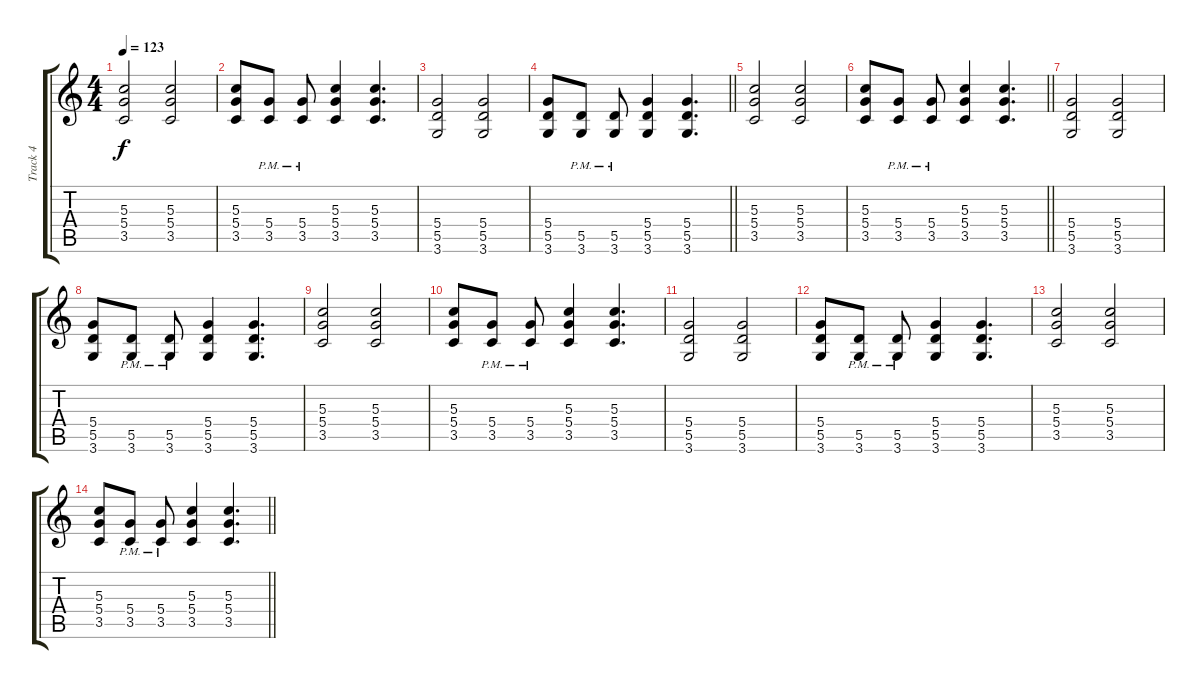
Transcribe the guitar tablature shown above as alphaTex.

\track ("Track 4" "Track 4") {instrument overdrivenguitar}
\staff {score tabs}
\tuning (E4 B3 G3 D3 A2 E2) {hide}
\ts (4 4)
\tempo 123
\clef g2
\ks c
(5.3 5.4 3.5).2{dy f} (5.3 5.4 3.5).2 |
(5.3 5.4 3.5).8 (5.4 3.5{pm}).8 (5.4 3.5{pm}).8 (5.3 5.4 3.5).4 (5.3 5.4 3.5).4{d} |
(5.4 5.5 3.6).2 (5.4 5.5 3.6).2 |
\barLineRight lightlight
(5.4 5.5 3.6).8 (5.5{pm} 3.6{pm}).8 (5.5{pm} 3.6{pm}).8 (5.4 5.5 3.6).4 (5.4 5.5 3.6).4{d} |
\section ("" "")
(5.3 5.4 3.5).2 (5.3 5.4 3.5).2 |
\barLineRight lightlight
(5.3 5.4 3.5).8 (5.4 3.5{pm}).8 (5.4 3.5{pm}).8 (5.3 5.4 3.5).4 (5.3 5.4 3.5).4{d} |
(5.4 5.5 3.6).2 (5.4 5.5 3.6).2 |
(5.4 5.5 3.6).8 (5.5{pm} 3.6{pm}).8 (5.5{pm} 3.6{pm}).8 (5.4 5.5 3.6).4 (5.4 5.5 3.6).4{d} |
(5.3 5.4 3.5).2 (5.3 5.4 3.5).2 |
(5.3 5.4 3.5).8 (5.4 3.5{pm}).8 (5.4 3.5{pm}).8 (5.3 5.4 3.5).4 (5.3 5.4 3.5).4{d} |
(5.4 5.5 3.6).2 (5.4 5.5 3.6).2 |
(5.4 5.5 3.6).8 (5.5{pm} 3.6{pm}).8 (5.5{pm} 3.6{pm}).8 (5.4 5.5 3.6).4 (5.4 5.5 3.6).4{d} |
(5.3 5.4 3.5).2 (5.3 5.4 3.5).2 |
\barLineRight lightlight
(5.3 5.4 3.5).8 (5.4 3.5{pm}).8 (5.4 3.5{pm}).8 (5.3 5.4 3.5).4 (5.3 5.4 3.5).4{d}
